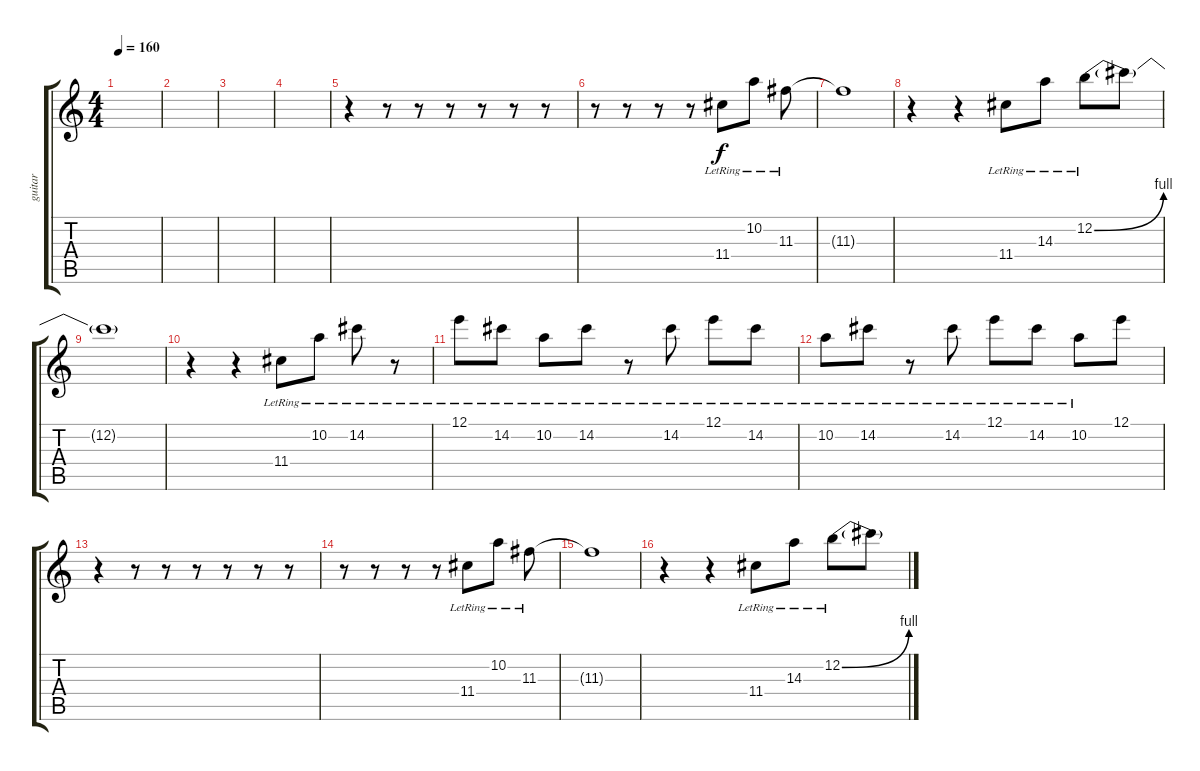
\track ("guitar" "guitar") {instrument electricguitarclean}
\staff {score tabs}
\tuning (E4 B3 G3 D3 A2 E2) {hide}
\ts (4 4)
\tempo 160
\clef g2
\ks c
|
|
|
|
r.4 r.8 r.8 r.8 r.8 r.8 r.8 |
r.8 r.8 r.8 r.8 11.4{lr}.8 10.2{lr}.8 11.3{lr}.8 |
11.3{t}.1 |
r.4 r.4 11.4{lr}.8 14.3{lr}.8 12.2{be (bend 0 0 60 4) lr}.8 12.2{t}.8 |
12.2{t}.1 |
r.4 r.4 11.4{lr}.8 10.2{lr}.8 14.2{lr}.8 r.8 |
12.1{lr}.8 14.2{lr}.8 10.2{lr}.8 14.2{lr}.8 r.8 14.2{lr}.8 12.1{lr}.8 14.2{lr}.8 |
10.2{lr}.8 14.2{lr}.8 r.8 14.2{lr}.8 12.1{lr}.8 14.2{lr}.8 10.2{lr}.8 12.1.8 |
r.4 r.8 r.8 r.8 r.8 r.8 r.8 |
r.8 r.8 r.8 r.8 11.4{lr}.8 10.2{lr}.8 11.3{lr}.8 |
11.3{t}.1 |
r.4 r.4 11.4{lr}.8 14.3{lr}.8 12.2{be (bend 0 0 60 4) lr}.8 12.2{t}.8
